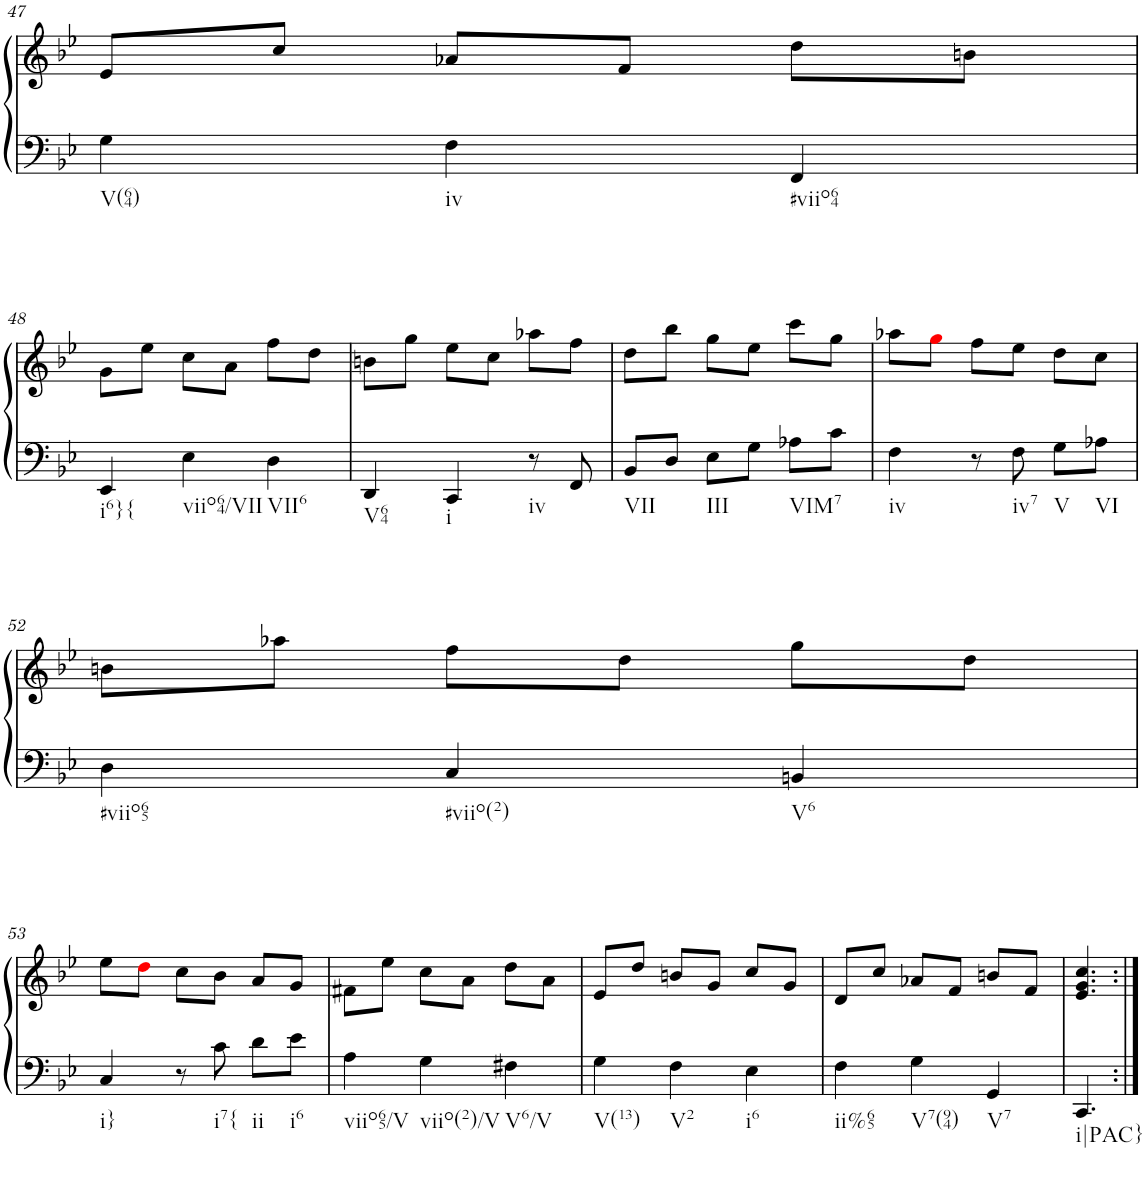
**kern	**kern
*part1	*part1
*staff2	*staff1
*I"unbenannt2	*
!!LO:PB:g=z
*clefF4	*clefG2
*k[b-e-]	*k[b-e-]
*M3/4	*M3/4
=47	=47
!LO:TX:b:t=V(64)	!
4G\	8e-/L
.	8cc/J
!LO:TX:b:t=iv	!
4F\	8a-X/L
.	8f/J
!LO:TX:b:t=#viio64	!
4FF/	8dd\L
.	8bn\J
!!LO:LB:g=z
=48	=48
!LO:TX:b:t=i6}{	!
4EE-/	8g\L
.	8ee-\J
!LO:TX:b:t=viio64/VII	!
4E-\	8cc\L
.	8a\J
!LO:TX:b:t=VII6	!
4D\	8ff\L
.	8dd\J
=49	=49
!LO:TX:b:t=V64	!
4DD/	8bn\L
.	8gg\J
!LO:TX:b:t=i	!
4CC/	8ee-\L
.	8cc\J
!LO:TX:b:t=iv	!
8r	8aa-X\L
8FF/	8ff\J
=50	=50
!LO:TX:b:t=VII	!
8BB-/L	8dd\L
8D/J	8bb-\J
!LO:TX:b:t=III	!
8E-\L	8gg\L
8G\J	8ee-\J
!LO:TX:b:t=VIM7	!
8A-X\L	8ccc\L
8c\J	8gg\J
=51	=51
!LO:TX:b:t=iv	!
4F\	8aa-X\L
.	8ggi\J
8r	8ff\L
!LO:TX:b:t=iv7	!
8F\	8ee-\J
!LO:TX:b:t=V	!
8G\L	8dd\L
!LO:TX:b:t=VI	!
8A-X\J	8cc\J
!!LO:LB:g=z
=52	=52
!LO:TX:b:t=#viio65	!
4D\	8bn\L
.	8aa-X\J
!LO:TX:b:t=#viio(2)	!
4C/	8ff\L
.	8dd\J
!LO:TX:b:t=V6	!
4BBn/	8gg\L
.	8dd\J
!!LO:LB:g=z
=53	=53
!LO:TX:b:t=i}	!
4C/	8ee-\L
.	8ddi\J
8r	8cc\L
!LO:TX:b:t=i7{	!
8c\	8b-\J
!LO:TX:b:t=ii	!
8d\L	8a/L
!LO:TX:b:t=i6	!
8e-\J	8g/J
=54	=54
!LO:TX:b:t=viio65/V	!
4A\	8f#X\L
.	8ee-\J
!LO:TX:b:t=viio(2)/V	!
4G\	8cc\L
.	8a\J
!LO:TX:b:t=V6/V	!
4F#X\	8dd\L
.	8a\J
=55	=55
!LO:TX:b:t=V(13)	!
4G\	8e-/L
.	8dd/J
!LO:TX:b:t=V2	!
4F\	8bn/L
.	8g/J
!LO:TX:b:t=i6	!
4E-\	8cc/L
.	8g/J
=56	=56
!LO:TX:b:t=ii%65	!
4F\	8d/L
.	8cc/J
!LO:TX:b:t=V7(94)	!
4G\	8a-X/L
.	8f/J
!LO:TX:b:t=V7	!
4GG/	8bn/L
.	8f/J
=57	=57
!LO:TX:b:t=i|PAC}	!
4.CC/	4.e-/ 4.g/ 4.cc/
=:|!	=:|!
*-	*-
